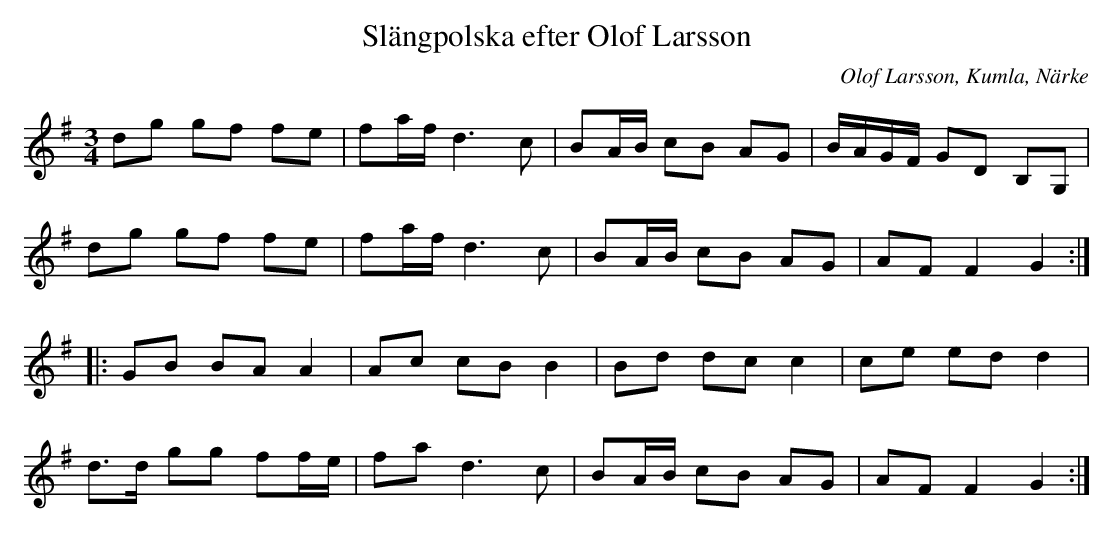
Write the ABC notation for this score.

X:1
T:Slängpolska efter Olof Larsson
O:Olof Larsson, Kumla, Närke
M:3/4
L:1/
K:G
dg gf fe|fa/2f/2 d3c|BA/2B/2 cB AG|B/2A/2G/2F/2 GD B,G,|
dg gf fe|fa/2f/2 d3c|BA/2B/2 cB AG|AF F2 G2::
GB BA A2|Ac cB B2|Bd dc c2|ce ed d2|
d3/2d/2 gg ff/2e/2|fa d3c|BA/2B/2 cB AG|AF F2 G2:|
